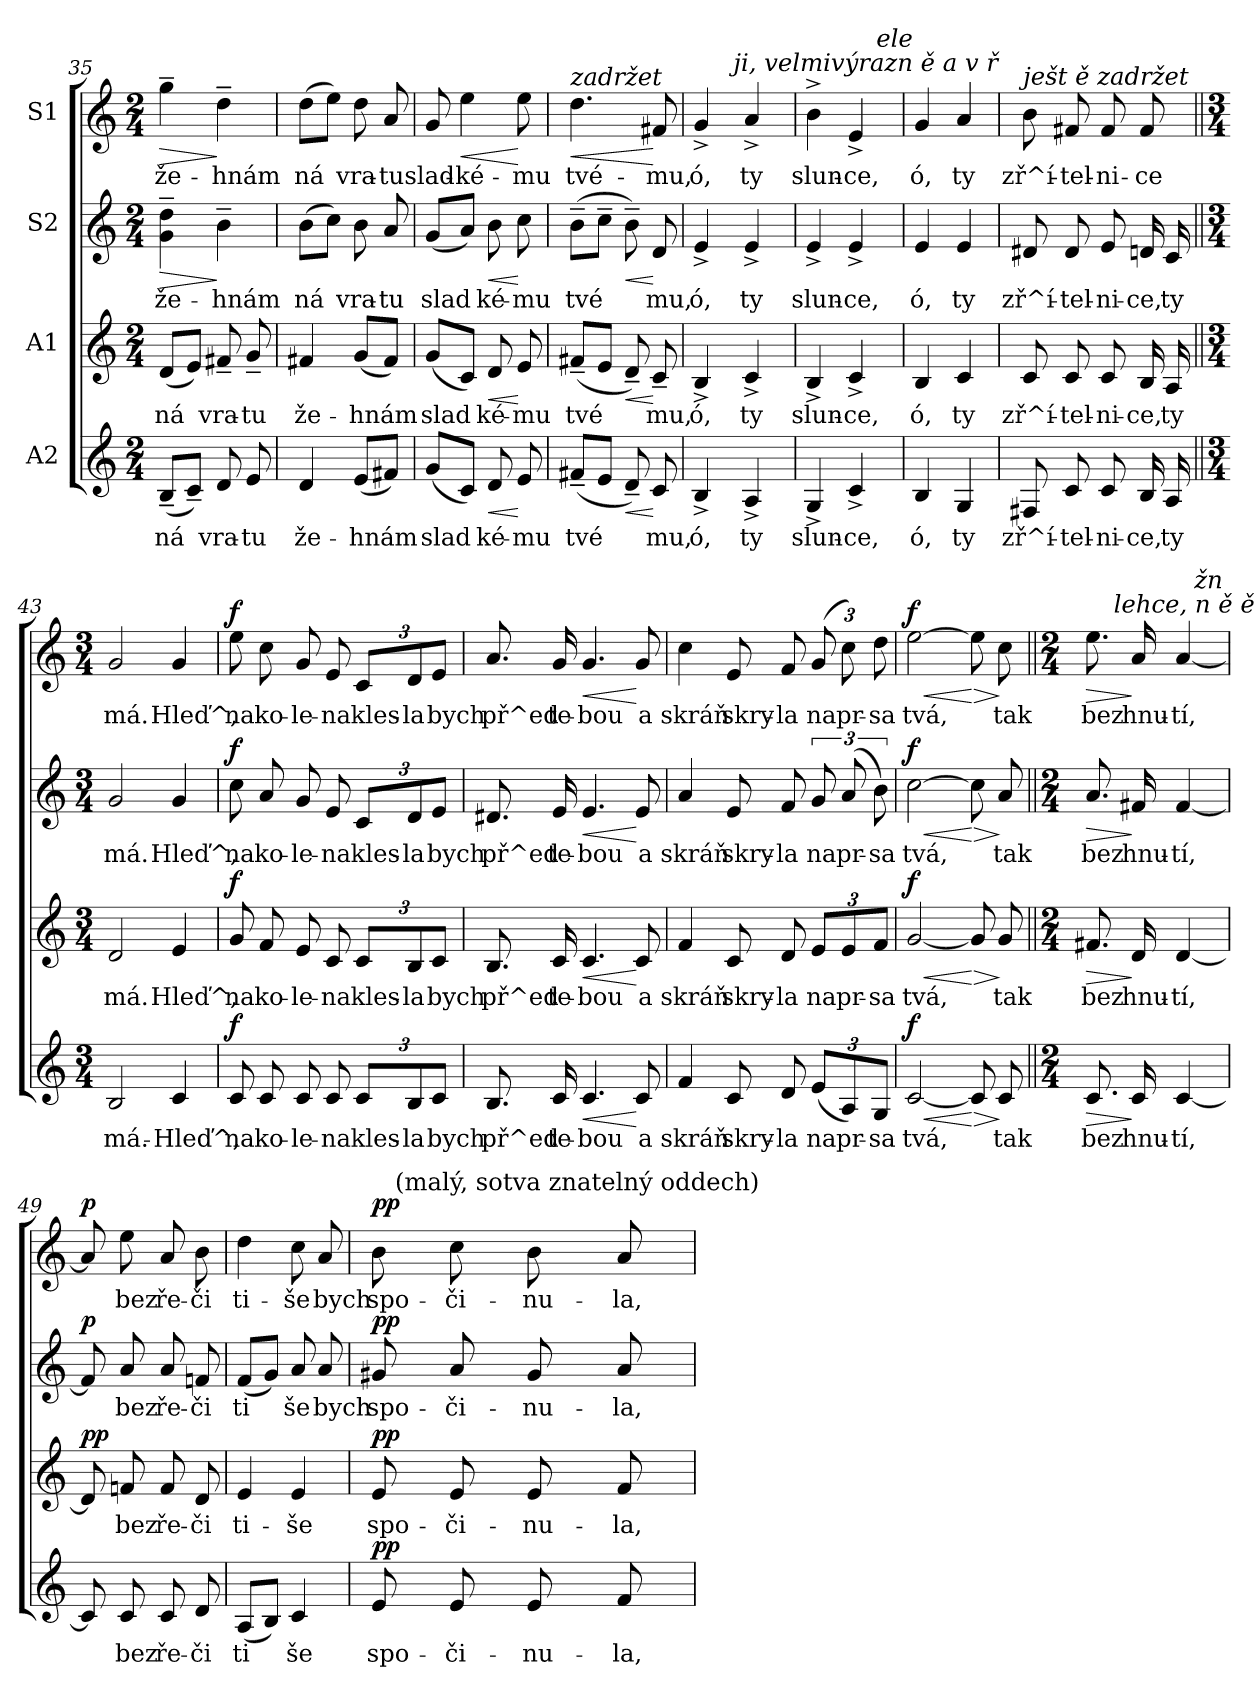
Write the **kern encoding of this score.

**kern	**text	**dynam	**kern	**text	**dynam	**kern	**text	**dynam	**kern	**text	**dynam
*part4	*part4	*part4	*part3	*part3	*part3	*part2	*part2	*part2	*part1	*part1	*part1
*staff4	*staff4	*staff4	*staff3	*staff3	*staff3	*staff2	*staff2	*staff2	*staff1	*staff1	*staff1
*I"A2	*	*	*I"A1	*	*	*I"S2	*	*	*I"S1	*	*
*clefG2	*	*	*clefG2	*	*	*clefG2	*	*	*clefG2	*	*
*k[]	*	*	*k[]	*	*	*k[]	*	*	*k[]	*	*
*C:	*	*	*C:	*	*	*C:	*	*	*C:	*	*
*M2/4	*	*	*M2/4	*	*	*M2/4	*	*	*M2/4	*	*
=35	=35	=35	=35	=35	=35	=35	=35	=35	=35	=35	=35
!	!LO:LY:b:cj	!	!	!LO:LY:b:cj	!	!	!LO:LY:b:cj	!LO:HP:b	!	!LO:LY:b:cj	!LO:HP:b
(>8B~</L	ná-	.	(>8d/L	ná-	.	4dd\~> 4g\~>	že-	>	4gg~>\	že-	>
!	!LO:LY:b:cj	!	!	!LO:LY:b:cj	!	!	!	!	!	!	!
8c~</J)	--	.	8e/J)	--	.	.	.	.	.	.	.
!	!LO:LY:b:cj	!	!	!LO:LY:b:cj	!	!	!LO:LY:b:cj	!	!	!LO:LY:b:cj	!
8d/	-vra-	.	8f#X~</	-vra-	.	4b~>\	-hnám	]	4dd~>\	-hnám	]
!	!LO:LY:b:cj	!	!	!LO:LY:b:cj	!	!	!	!	!	!	!
8e/	-tu	.	8g~</	-tu	.	.	.	.	.	.	.
=36	=36	=36	=36	=36	=36	=36	=36	=36	=36	=36	=36
!	!LO:LY:b:cj	!	!	!LO:LY:b:cj	!	!	!LO:LY:b:cj	!	!	!LO:LY:b:cj	!
4d/	že-	.	4f#X/	že-	.	(>8b\L	ná-	.	(>8dd\L	ná-	.
!	!	!	!	!	!	!	!LO:LY:b:cj	!	!	!LO:LY:b:cj	!
.	.	.	.	.	.	8cc\J)	--	.	8ee\J)	--	.
!	!LO:LY:b:cj	!	!	!LO:LY:b:cj	!	!	!LO:LY:b:cj	!	!	!LO:LY:b:cj	!
(<8e/L	-hnám	.	(<8g/L	-hnám	.	8b\	-vra-	.	8dd\	-vra-	.
!	!LO:LY:b:cj	!	!	!LO:LY:b:cj	!	!	!LO:LY:b:cj	!	!	!LO:LY:b:cj	!
8f#X/J)	.	.	8f#/J)	.	.	8a/	-tu	.	8a/	-tu	.
!!LO:PB:g=z
=37	=37	=37	=37	=37	=37	=37	=37	=37	=37	=37	=37
!	!LO:LY:b:cj	!	!	!LO:LY:b:cj	!	!	!LO:LY:b:cj	!	!	!LO:LY:b:cj	!
(<8g/L	slad-	.	(<8g/L	slad-	.	(<8g/L	slad-	.	8g/	slad-	.
!	!LO:LY:b:cj	!	!	!LO:LY:b:cj	!	!	!LO:LY:b:cj	!	!	!LO:LY:b:cj	!LO:HP:b
8c/J)	--	.	8c/J)	--	.	8a/J)	--	.	4ee\	-ké-	<
!	!LO:LY:b:cj	!LO:HP:b	!	!LO:LY:b:cj	!LO:HP:b	!	!LO:LY:b:cj	!LO:HP:b	!	!	!
8d/	-ké-	<	8d/	-ké-	<	8b\	-ké-	<	.	.	.
!	!LO:LY:b:cj	!	!	!LO:LY:b:cj	!	!	!LO:LY:b:cj	!	!	!LO:LY:b:cj	!
8e/	-mu	[	8e/	-mu	[	8cc\	-mu	[	8ee\	-mu	[
=38	=38	=38	=38	=38	=38	=38	=38	=38	=38	=38	=38
!	!	!	!	!	!	!	!	!	!LO:TX:a:i:t=zadržet	!	!
!	!LO:LY:b:cj	!	!	!LO:LY:b:cj	!	!	!LO:LY:b:cj	!	!	!LO:LY:b:cj	!LO:HP:b
(<8f#X~</L	tvé-	.	(<8f#X~</L	tvé-	.	(>8b~>\L	tvé-	.	4.dd\	tvé-	<
!	!LO:LY:b:cj	!	!	!LO:LY:b:cj	!	!	!LO:LY:b:cj	!	!	!	!
8e/J	--	.	8e/J	--	.	8cc~>\J	--	.	.	.	.
!	!LO:LY:b:cj	!LO:HP:b	!	!LO:LY:b:cj	!LO:HP:b	!	!LO:LY:b:cj	!LO:HP:b	!	!	!
8d~</)	--	<	8d~</)	--	<	8b~>\)	--	<	.	.	.
!	!LO:LY:b:cj	!	!	!LO:LY:b:cj	!	!	!LO:LY:b:cj	!	!	!LO:LY:b:cj	!
8c/	-mu,	[	8c~</	-mu,	[	8d/	-mu,	[	8f#X/	-mu,	[
=39	=39	=39	=39	=39	=39	=39	=39	=39	=39	=39	=39
!	!	!	!	!	!	!	!	!	!LO:TX:a:i:t=voln ě	!	!
!	!LO:LY:b:cj	!	!	!LO:LY:b:cj	!	!	!LO:LY:b:cj	!	!	!LO:LY:b:cj	!
*	*	*	*	*	*	*	*	*	*^	*	*
4B^>/	ó,	.	4B^>/	ó,	.	4e^>/	ó,	.	4g^>/	8..ryy	ó,	.
!	!	!	!	!	!	!	!	!	!	!LO:TX:a:i:t=ji, velmivýrazn ě a v ř	!	!
.	.	.	.	.	.	.	.	.	.	4ryy	.	.
!	!LO:LY:b:cj	!	!	!LO:LY:b:cj	!	!	!LO:LY:b:cj	!	!	!	!LO:LY:b:cj	!
4A^>/	ty	.	4c^>/	ty	.	4e^>/	ty	.	4a^>/	.	ty	.
.	.	.	.	.	.	.	.	.	.	32ryy	.	.
=40	=40	=40	=40	=40	=40	=40	=40	=40	=40	=40	=40	=40
!	!LO:LY:b:cj	!	!	!LO:LY:b:cj	!	!	!LO:LY:b:cj	!	!	!	!LO:LY:b:cj	!
4G^>/	slun-	.	4B^>/	slun-	.	4e^>/	slun-	.	4b^>\	4.ryy	slun-	.
!	!LO:LY:b:cj	!	!	!LO:LY:b:cj	!	!	!LO:LY:b:cj	!	!	!	!LO:LY:b:cj	!
4c^>/	-ce,	.	4c^>/	-ce,	.	4e^>/	-ce,	.	4e^>/	.	-ce,	.
!	!	!	!	!	!	!	!	!	!	!LO:TX:a:i:t=ele	!	!
.	.	.	.	.	.	.	.	.	.	8ryy	.	.
=41	=41	=41	=41	=41	=41	=41	=41	=41	=41	=41	=41	=41
!	!LO:LY:b:cj	!	!	!LO:LY:b:cj	!	!	!LO:LY:b:cj	!	!	!	!LO:LY:b:cj	!
*	*	*	*	*	*	*	*	*	*v	*v	*	*
4B/	ó,	.	4B/	ó,	.	4e/	ó,	.	4g/	ó,	.
!	!LO:LY:b:cj	!	!	!LO:LY:b:cj	!	!	!LO:LY:b:cj	!	!	!LO:LY:b:cj	!
4G/	ty	.	4c/	ty	.	4e/	ty	.	4a/	ty	.
=42	=42	=42	=42	=42	=42	=42	=42	=42	=42	=42	=42
!	!	!	!	!	!	!	!	!	!LO:TX:a:i:t=ješt ě zadržet	!	!
!	!LO:LY:b:cj	!	!	!LO:LY:b:cj	!	!	!LO:LY:b:cj	!	!	!LO:LY:b:cj	!
8F#X/	zř^í-	.	8c/	zř^í-	.	8d#X/	zř^í-	.	8b\	zř^í-	.
!	!LO:LY:b:cj	!	!	!LO:LY:b:cj	!	!	!LO:LY:b:cj	!	!	!LO:LY:b:cj	!
8c/	-tel-	.	8c/	-tel-	.	8d#/	-tel-	.	8f#X/	-tel-	.
!	!LO:LY:b:cj	!	!	!LO:LY:b:cj	!	!	!LO:LY:b:cj	!	!	!LO:LY:b:cj	!
8c/	-ni-	.	8c/	-ni-	.	8e/	-ni-	.	8f#/	-ni-	.
!	!LO:LY:b:cj	!	!	!LO:LY:b:cj	!	!	!LO:LY:b:cj	!	!	!LO:LY:b:cj	!
16B/	-ce,	.	16B/	-ce,	.	16dn/	-ce,	.	8f#/	-ce	.
!	!LO:LY:b:cj	!	!	!LO:LY:b:cj	!	!	!LO:LY:b:cj	!	!	!	!
16A/	ty	.	16A/	ty	.	16c/	ty	.	.	.	.
!!LO:PB:g=z
=43||	=43||	=43||	=43||	=43||	=43||	=43||	=43||	=43||	=43||	=43||	=43||
*M3/4	*	*	*M3/4	*	*	*M3/4	*	*	*M3/4	*	*
!	!LO:LY:b:cj	!	!	!LO:LY:b:cj	!	!	!LO:LY:b:cj	!	!	!LO:LY:b:cj	!
2B/	má.-	.	2d/	má.	.	2g/	má.	.	2g/	má.	.
!	!LO:LY:b:cj	!	!	!LO:LY:b:cj	!	!	!LO:LY:b:cj	!	!	!LO:LY:b:cj	!
4c/	-Hleď^,	.	4e/	Hleď^,	.	4g/	Hleď^,	.	4g/	Hleď^,	.
=44	=44	=44	=44	=44	=44	=44	=44	=44	=44	=44	=44
!	!LO:LY:b:cj	!LO:DY:a	!	!LO:LY:b:cj	!LO:DY:a	!	!LO:LY:b:cj	!LO:DY:a	!	!LO:LY:b:cj	!LO:DY:a
8c/	na	f	8g/	na	f	8cc\	na	f	8ee\	na	f
!	!LO:LY:b:cj	!	!	!LO:LY:b:cj	!	!	!LO:LY:b:cj	!	!	!LO:LY:b:cj	!
8c/	ko-	.	8f/	ko-	.	8a/	ko-	.	8cc\	ko-	.
!	!LO:LY:b:cj	!	!	!LO:LY:b:cj	!	!	!LO:LY:b:cj	!	!	!LO:LY:b:cj	!
8c/	-le-	.	8e/	-le-	.	8g/	-le-	.	8g/	-le-	.
!	!LO:LY:b:cj	!	!	!LO:LY:b:cj	!	!	!LO:LY:b:cj	!	!	!LO:LY:b:cj	!
8c/	-na	.	8c/	-na	.	8e/	-na	.	8e/	-na	.
!	!LO:LY:b:cj	!	!	!LO:LY:b:cj	!	!	!LO:LY:b:cj	!	!	!LO:LY:b:cj	!
12c/L	kles-	.	12c/L	kles-	.	12c/L	kles-	.	12c/L	kles-	.
!	!LO:LY:b:cj	!	!	!LO:LY:b:cj	!	!	!LO:LY:b:cj	!	!	!LO:LY:b:cj	!
12B/	-la	.	12B/	-la	.	12d/	-la	.	12d/	-la	.
!	!LO:LY:b:cj	!	!	!LO:LY:b:cj	!	!	!LO:LY:b:cj	!	!	!LO:LY:b:cj	!
12c/J	bych	.	12c/J	bych	.	12e/J	bych	.	12e/J	bych	.
=45	=45	=45	=45	=45	=45	=45	=45	=45	=45	=45	=45
!	!LO:LY:b:cj	!	!	!LO:LY:b:cj	!	!	!LO:LY:b:cj	!	!	!LO:LY:b:cj	!
8.B/	př^ed	.	8.B/	př^ed	.	8.d#X/	př^ed	.	8.a/	př^ed	.
!	!LO:LY:b:cj	!	!	!LO:LY:b:cj	!	!	!LO:LY:b:cj	!	!	!LO:LY:b:cj	!
16c/	te-	.	16c/	te-	.	16e/	te-	.	16g/	te-	.
!	!LO:LY:b:cj	!LO:HP:b	!	!LO:LY:b:cj	!LO:HP:b	!	!LO:LY:b:cj	!LO:HP:b	!	!LO:LY:b:cj	!LO:HP:b
4.c/	-bou	<	4.c/	-bou	<	4.e/	-bou	<	4.g/	-bou	<
!	!LO:LY:b:cj	!	!	!LO:LY:b:cj	!	!	!LO:LY:b:cj	!	!	!LO:LY:b:cj	!
8c/	a	[	8c/	a	[	8e/	a	[	8g/	a	[
=46	=46	=46	=46	=46	=46	=46	=46	=46	=46	=46	=46
!	!LO:LY:b:cj	!	!	!LO:LY:b:cj	!	!	!LO:LY:b:cj	!	!	!LO:LY:b:cj	!
4f/	skráň	.	4f/	skráň	.	4a/	skráň	.	4cc\	skráň	.
!	!LO:LY:b:cj	!	!	!LO:LY:b:cj	!	!	!LO:LY:b:cj	!	!	!LO:LY:b:cj	!
8c/	skry-	.	8c/	skry-	.	8e/	skry-	.	8e/	skry-	.
!	!LO:LY:b:cj	!	!	!LO:LY:b:cj	!	!	!LO:LY:b:cj	!	!	!LO:LY:b:cj	!
8d/	-la	.	8d/	-la	.	8f/	-la	.	8f/	-la	.
!	!LO:LY:b:cj	!	!	!LO:LY:b:cj	!	!	!LO:LY:b:cj	!	!	!LO:LY:b:cj	!
(>12e/L	na	.	12e/L	na	.	12g/L	na	.	(>12g/L	na	.
!	!LO:LY:b:cj	!	!	!LO:LY:b:cj	!	!	!LO:LY:b:cj	!	!	!	!
*	*	*	*	*	*	*	*	*	*Xbrackettup	*	*
!	!	!	!	!	!	!	!	!	!	!LO:LY:b:cj	!
12A/)	pr-	.	12e/	pr-	.	(>12a/	pr-	.	12cc\L)	pr-	.
!	!LO:LY:b:cj	!	!	!LO:LY:b:cj	!	!	!LO:LY:b:cj	!	!	!LO:LY:b:cj	!
12G/J	-sa	.	12f/J	-sa	.	12b\)	-sa	.	12dd\J	-sa	.
=47	=47	=47	=47	=47	=47	=47	=47	=47	=47	=47	=47
!	!LO:LY:b:cj	!LO:HP:b	!	!LO:LY:b:cj	!LO:HP:b	!	!LO:LY:b:cj	!LO:HP:b	!	!LO:LY:b:cj	!LO:HP:b
!	!	!LO:DY:n=1:a	!	!	!LO:DY:n=1:a	!	!	!LO:DY:n=1:a	!	!	!LO:DY:n=1:a
[<2c/	tvá,	< f	[<2g/	tvá,	< f	[>2cc\	tvá,	< f	[>2ee\	tvá,	< f
!	!LO:LY:b:cj	!LO:HP:n=1:b	!	!LO:LY:b:cj	!LO:HP:n=1:b	!	!LO:LY:b:cj	!LO:HP:n=1:b	!	!LO:LY:b:cj	!LO:HP:n=1:b
8c/]	.	[ >	8g/]	.	[ >	8cc\]	.	[ >	8ee\]	.	[ >
!	!LO:LY:b:cj	!	!	!LO:LY:b:cj	!	!	!LO:LY:b:cj	!	!	!LO:LY:b:cj	!
8c/	tak	]	8g/	tak	]	8a/L	tak	]	8cc\	tak	]
!!LO:LB:g=z
=48||	=48||	=48||	=48||	=48||	=48||	=48||	=48||	=48||	=48||	=48||	=48||
*M2/4	*	*	*M2/4	*	*	*M2/4	*	*	*M2/4	*	*
!	!LO:LY:b:cj	!LO:HP:b	!	!LO:LY:b:cj	!LO:HP:b	!	!LO:LY:b:cj	!LO:HP:b	!	!LO:LY:b:cj	!LO:HP:b
*	*	*	*	*	*	*	*	*	*^	*	*
*	*	*	*	*	*	*	*	*	*	*^	*	*
8.c/	bez	>	8.f#X/	bez	>	8.a/	bez	>	8.ee\	8ryy	4ryy	bez	>
!	!	!	!	!	!	!	!	!	!	!LO:TX:a:i:t=lehce, n ě ě	!	!	!
.	.	.	.	.	.	.	.	.	.	4.ryy	.	.	.
!	!LO:LY:b:cj	!	!	!LO:LY:b:cj	!	!	!LO:LY:b:cj	!	!	!	!	!LO:LY:b:cj	!
16c/	hnu-	]	16d/	hnu-	]	16f#X/	hnu-	]	16a/L	.	.	hnu-	]
!	!LO:LY:b:cj	!	!	!LO:LY:b:cj	!	!	!LO:LY:b:cj	!	!	!	!	!LO:LY:b:cj	!
[<4c/	-tí,	.	[<4d/	-tí,	.	[<4f#/	-tí,	.	[<4a/	.	16ryy	-tí,	.
!	!	!	!	!	!	!	!	!	!	!	!LO:TX:a:i:t=žn	!	!
.	.	.	.	.	.	.	.	.	.	.	8.ryy	.	.
=49	=49	=49	=49	=49	=49	=49	=49	=49	=49	=49	=49	=49	=49
!	!LO:LY:b:cj	!	!	!LO:LY:b:cj	!LO:DY:a	!	!LO:LY:b:cj	!	!	!	!	!LO:LY:b:cj	!
!	!	!	!	!	!LO:DY:n=1:b	!	!	!LO:DY:a	!	!	!	!	!LO:DY:a
*	*	*	*	*	*	*	*	*	*v	*v	*v	*	*
8c/]	.	.	8d/]	.	p p	8f#/]	.	p	8a/]	.	p
!	!LO:LY:b:cj	!	!	!LO:LY:b:cj	!	!	!LO:LY:b:cj	!	!	!LO:LY:b:cj	!
8c/	bez	.	8fn/	bez	.	8a/	bez	.	8ee\	bez	.
!	!LO:LY:b:cj	!	!	!LO:LY:b:cj	!	!	!LO:LY:b:cj	!	!	!LO:LY:b:cj	!
8c/	ře-	.	8f/	ře-	.	8a/	ře-	.	8a/	ře-	.
!	!LO:LY:b:cj	!	!	!LO:LY:b:cj	!	!	!LO:LY:b:cj	!	!	!LO:LY:b:cj	!
8d/	-či	.	8d/	-či	.	8fn/	-či	.	8b\	-či	.
=50	=50	=50	=50	=50	=50	=50	=50	=50	=50	=50	=50
!	!LO:LY:b:cj	!	!	!LO:LY:b:cj	!	!	!LO:LY:b:cj	!	!	!LO:LY:b:cj	!
(>8A/L	ti-	.	4e/	ti-	.	(<8f/L	ti-	.	4dd\	ti-	.
!	!LO:LY:b:cj	!	!	!	!	!	!LO:LY:b:cj	!	!	!	!
8B/J)	--	.	.	.	.	8g/J)	--	.	.	.	.
!	!LO:LY:b:cj	!	!	!LO:LY:b:cj	!	!	!LO:LY:b:cj	!	!	!LO:LY:b:cj	!
4c/	-še	.	4e/	-še	.	8a/	-še	.	8cc\	-še	.
!	!	!	!	!	!	!	!LO:LY:b:cj	!	!	!LO:LY:b:cj	!
.	.	.	.	.	.	8a/	bych	.	8a/	bych	.
=51	=51	=51	=51	=51	=51	=51	=51	=51	=51	=51	=51
!	!	!	!	!	!	!	!	!	!LO:TX:a:i:t=co možná lehce	!	!
!	!LO:LY:b:cj	!LO:DY:a	!	!LO:LY:b:cj	!LO:DY:a	!	!LO:LY:b:cj	!LO:DY:a	!	!LO:LY:b:cj	!LO:DY:a
*	*	*	*	*	*	*	*	*	*^	*	*
8e/	spo-	pp	8e/	spo-	pp	8g#X/	spo-	pp	8b\	16ryy	spo-	pp
!	!	!	!	!	!	!	!	!	!	!LO:TX:a:t=(malý, sotva znatelný oddech)	!	!
.	.	.	.	.	.	.	.	.	.	4..ryy	.	.
!	!LO:LY:b:cj	!	!	!LO:LY:b:cj	!	!	!LO:LY:b:cj	!	!	!	!LO:LY:b:cj	!
8e/	-či-	.	8e/	-či-	.	8a/	-či-	.	8cc\	.	-či-	.
!	!LO:LY:b:cj	!	!	!LO:LY:b:cj	!	!	!LO:LY:b:cj	!	!	!	!LO:LY:b:cj	!
8e/	-nu-	.	8e/	-nu-	.	8g#/	-nu-	.	8b\	.	-nu-	.
!	!LO:LY:b:cj	!	!	!LO:LY:b:cj	!	!	!LO:LY:b:cj	!	!	!	!LO:LY:b:cj	!
8f/	-la,	.	8f/	-la,	.	8a/	-la,	.	8a/	.	-la,	.
*	*	*	*	*	*	*	*	*	*v	*v	*	*
=	=	=	=	=	=	=	=	=	=	=	=
*-	*-	*-	*-	*-	*-	*-	*-	*-	*-	*-	*-
